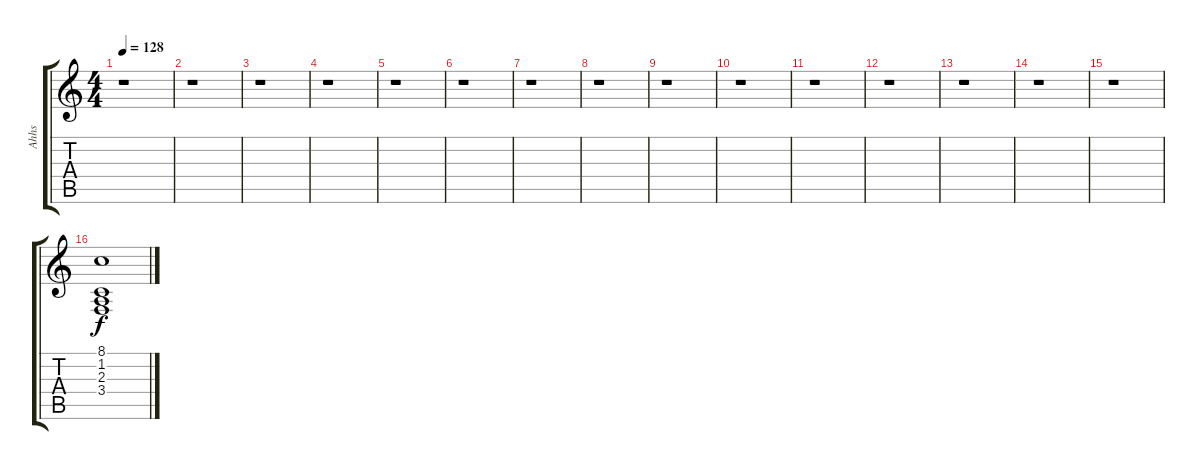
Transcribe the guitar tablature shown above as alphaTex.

\track ("Ahhs" "Ahhs") {instrument altosax}
\staff {score tabs}
\tuning (E4 B3 G3 D3 A2 E2) {hide}
\ts (4 4)
\tempo 128
\clef g2
\ks c
r.1{dy f} |
r.1 |
r.1 |
r.1 |
r.1 |
r.1 |
r.1 |
r.1 |
r.1 |
r.1 |
r.1 |
r.1 |
r.1 |
r.1 |
r.1 |
(8.1 1.2 2.3 3.4).1
